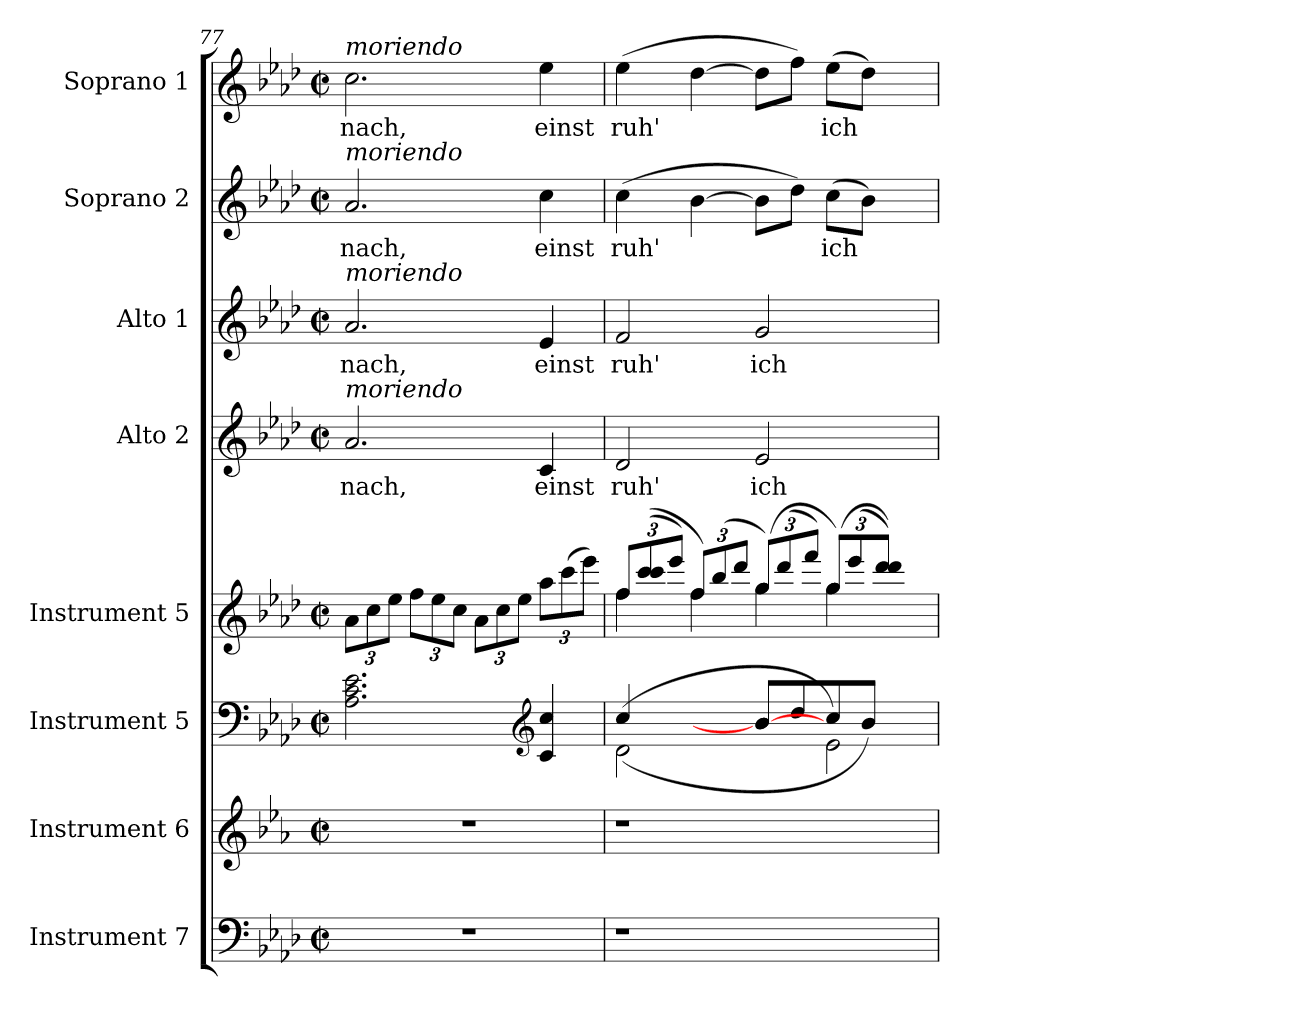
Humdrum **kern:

**kern	**kern	**kern	**kern	**kern	**text	**kern	**text	**kern	**text	**kern	**text
*part8	*part7	*part6	*part5	*part4	*part4	*part3	*part3	*part2	*part2	*part1	*part1
*staff8	*staff7	*staff6	*staff5	*staff4	*staff4	*staff3	*staff3	*staff2	*staff2	*staff1	*staff1
*I"Instrument 7	*I"Instrument 6	*I"Instrument 5	*I"Instrument 5	*I"Alto 2	*	*I"Alto 1	*	*I"Soprano 2	*	*I"Soprano 1	*
*clefF4	*clefG2	*clefF4	*clefG2	*clefG2	*	*clefG2	*	*clefG2	*	*clefG2	*
*k[b-e-a-d-]	*k[b-e-a-]	*k[b-e-a-d-]	*k[b-e-a-d-]	*k[b-e-a-d-]	*	*k[b-e-a-d-]	*	*k[b-e-a-d-]	*	*k[b-e-a-d-]	*
*A-:	*E-:	*A-:	*A-:	*A-:	*	*A-:	*	*A-:	*	*A-:	*
*M2/2	*M2/2	*M2/2	*M2/2	*M2/2	*	*M2/2	*	*M2/2	*	*M2/2	*
*met(c|)	*met(c|)	*met(c|)	*met(c|)	*met(c|)	*	*met(c|)	*	*met(c|)	*	*met(c|)	*
*	*	*	*Xbrackettup	*	*	*	*	*	*	*	*
=77	=77	=77	=77	=77	=77	=77	=77	=77	=77	=77	=77
!	!	!	!	!	!	!	!	!	!	!LO:TX:a:i:t=moriendo	!
!	!	!	!	!	!	!	!	!LO:TX:a:i:t=moriendo	!	!	!
!	!	!	!	!	!	!LO:TX:a:i:t=moriendo	!	!	!	!	!
!	!	!	!	!LO:TX:a:i:t=moriendo	!	!	!	!	!	!	!
!	!	!	!	!	!LO:LY:b:cj	!	!LO:LY:b:cj	!	!LO:LY:b:cj	!	!LO:LY:b:cj
1r	1r	2.e-\ 2.c\ 2.A-\	12a-\L	2.a-/	nach,	2.a-/	nach,	2.a-/	nach,	2.cc\	nach,
.	.	.	12cc\	.	.	.	.	.	.	.	.
.	.	.	12ee-\J	.	.	.	.	.	.	.	.
.	.	.	12ff\L	.	.	.	.	.	.	.	.
.	.	.	12ee-\	.	.	.	.	.	.	.	.
.	.	.	12cc\J	.	.	.	.	.	.	.	.
.	.	.	12a-\L	.	.	.	.	.	.	.	.
.	.	.	12cc\	.	.	.	.	.	.	.	.
.	.	.	12ee-\J	.	.	.	.	.	.	.	.
*	*	*clefG2	*	*	*	*	*	*	*	*	*
!	!	!	!	!	!LO:LY:b:cj	!	!LO:LY:b:cj	!	!LO:LY:b:cj	!	!LO:LY:b:cj
.	.	4cc/ 4c/	12aa-\L	4c/	einst	4e-/	einst	4cc\	einst	4ee-\	einst
.	.	.	(<12ccc\	.	.	.	.	.	.	.	.
.	.	.	12eee-\J)	.	.	.	.	.	.	.	.
=78	=78	=78	=78	=78	=78	=78	=78	=78	=78	=78	=78
*	*	*^	*^	*	*	*	*	*	*	*	*
!	!	!	!	!	!	!	!LO:LY:b:cj	!	!LO:LY:b:cj	!	!LO:LY:b:cj	!	!LO:LY:b:cj
1r	1r	(<2d-\	(>4cc/	12ff/L	4ff\	2d-/	ruh'	2f/	ruh'	(>4cc\	ruh'	(>4ee-\	ruh'
.	.	.	.	(<(>12ccc/ 12ccc/	.	.	.	.	.	.	.	.	.
.	.	.	.	12eee-/J)	.	.	.	.	.	.	.	.	.
!	!	!	!	!	!	!	!	!	!	!	!LO:LY:b:cj	!	!LO:LY:b:cj
.	.	.	4ryy	12ff/L)	4ff\	.	.	.	.	[>4b-\	.	[>4dd-\	.
.	.	.	.	(<12bb-/	.	.	.	.	.	.	.	.	.
.	.	.	.	12ddd-/J	.	.	.	.	.	.	.	.	.
!	!	!	!	!	!	!	!LO:LY:b:cj	!	!LO:LY:b:cj	!	!LO:LY:b:cj	!	!LO:LY:b:cj
.	.	[>4b-/	8b-/L]	(>12gg/L)	4gg\	2e-/	ich	2g/	ich	8b-\L]	.	8dd-\L]	.
.	.	.	.	(<12ddd-/	.	.	.	.	.	.	.	.	.
!	!	!	!	!	!	!	!	!	!	!	!LO:LY:b:cj	!	!LO:LY:b:cj
.	.	.	8dd-/	.	.	.	.	.	.	8dd-\J)	.	8ff\J)	.
.	.	.	.	12fff/J)	.	.	.	.	.	.	.	.	.
!	!	!	!	!	!	!	!	!	!	!	!LO:LY:b:cj	!	!LO:LY:b:cj
.	.	2e-\)	8cc/	(>12gg/L)	4gg\	.	.	.	.	(>8cc\L	ich	(>8ee-\L	ich
.	.	.	.	(<12eee-/	.	.	.	.	.	.	.	.	.
!	!	!	!	!	!	!	!	!	!	!	!LO:LY:b:cj	!	!LO:LY:b:cj
.	.	.	8b-/J)	.	.	.	.	.	.	8b-\J)	.	8dd-\J)	.
.	.	.	.	12ddd-/ 12ddd-/J))	.	.	.	.	.	.	.	.	.
4ryy	4ryy	.	4ryy	4ryy	4ryy	4ryy	.	4ryy	.	4ryy	.	4ryy	.
*	*	*v	*v	*	*	*	*	*	*	*	*	*	*
*	*	*	*v	*v	*	*	*	*	*	*	*	*
=	=	=	=	=	=	=	=	=	=	=	=
*-	*-	*-	*-	*-	*-	*-	*-	*-	*-	*-	*-
